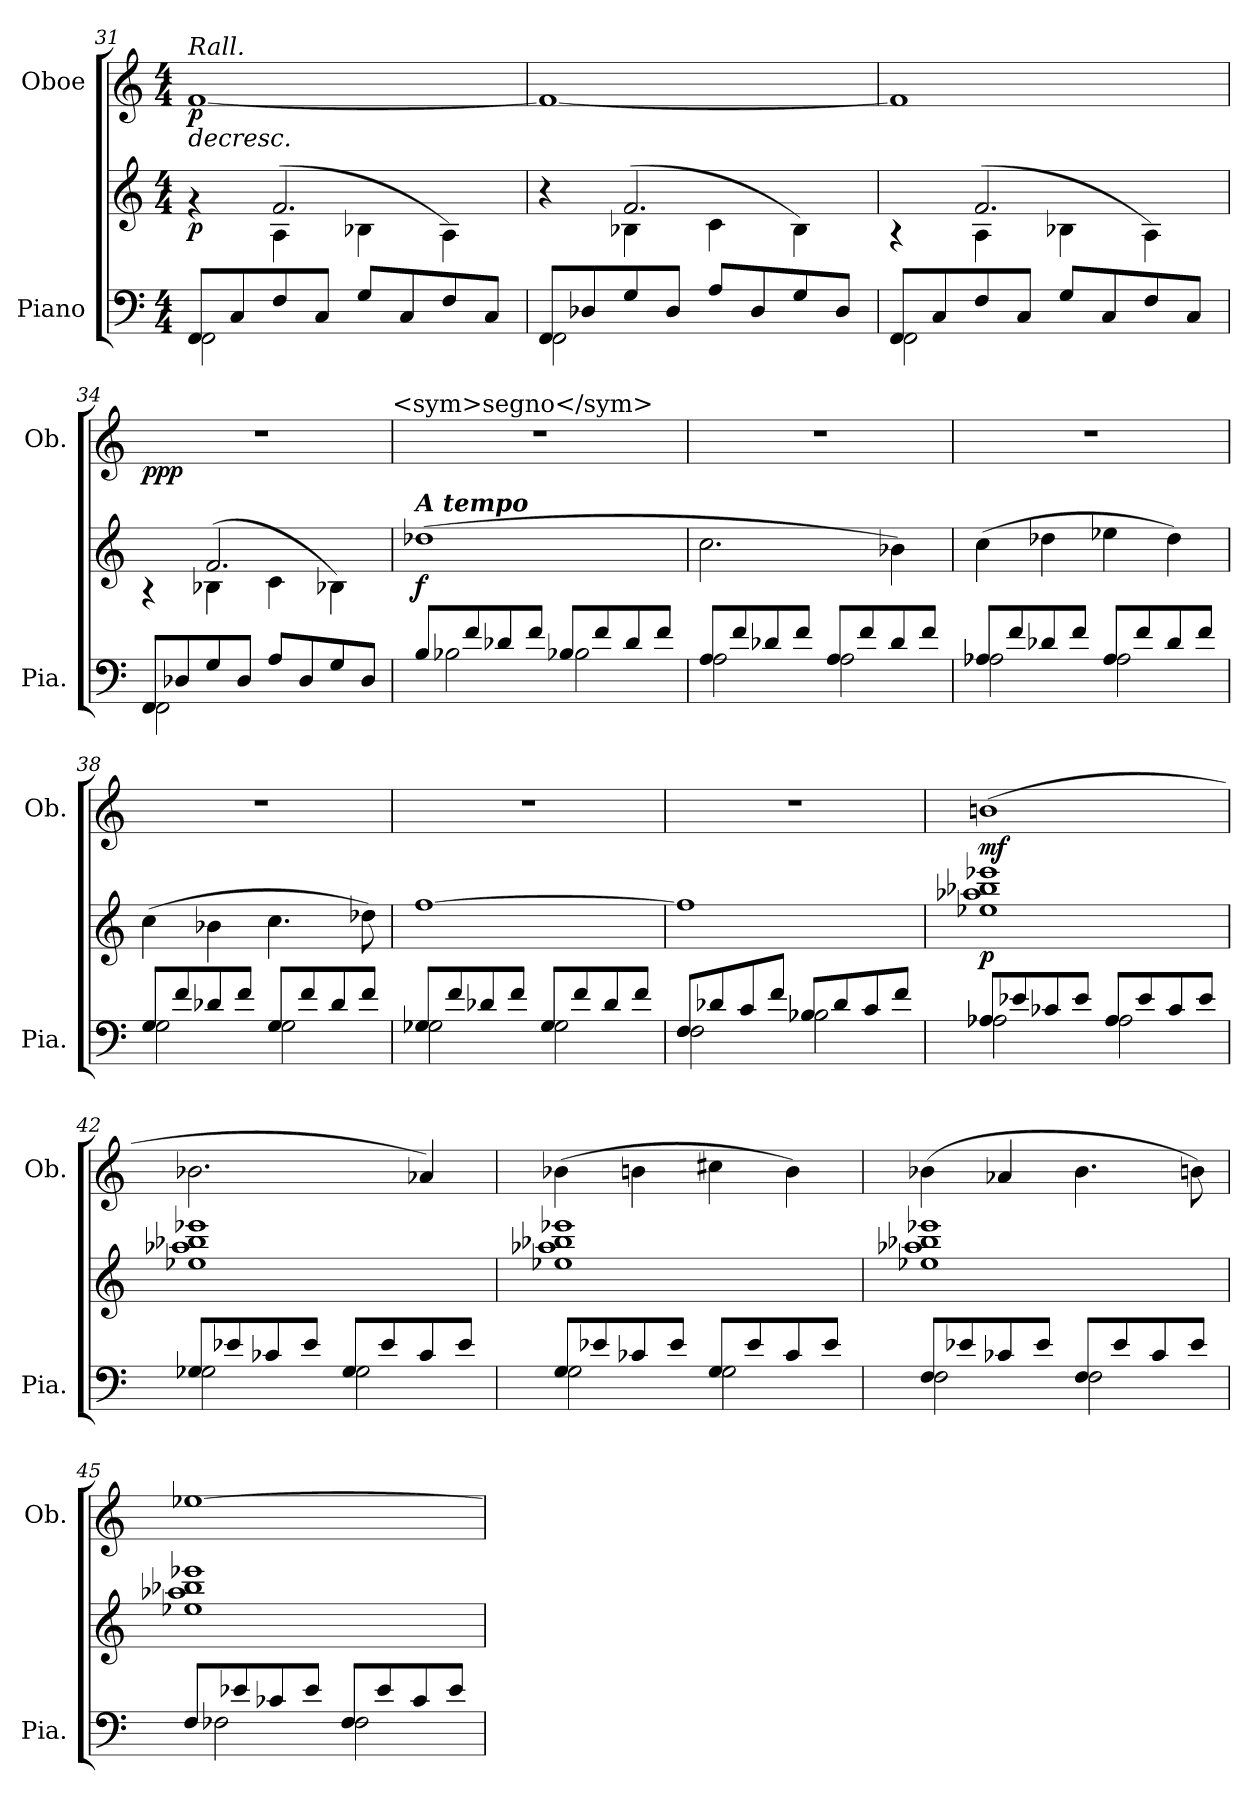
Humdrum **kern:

**kern	**kern	**dynam	**kern	**dynam
*part2	*part2	*part2	*part1	*part1
*staff3	*staff2	*staff2/3	*staff1	*staff1
*I"Piano	*	*	*I"Oboe	*
*I'Pia.	*	*	*I'Ob.	*
!!LO:LB:g=z
*clefF4	*clefG2	*	*clefG2	*
*k[]	*k[]	*	*k[]	*
*M4/4	*M4/4	*	*M4/4	*
*MM80	*MM80	*	*MM80	*
=31	=31	=31	=31	=31
*^	*^	*	*	*
!	!	!	!	!	!LO:TX:a:i:t=Rall.	!
!	!	!	!	!LO:DY:b	!	!LO:HP:b
!	!	!	!	!	!	!LO:DY:n=1:b
8FF/L	2FF\	4rg	4rddyy	p	[1f	> p
8C/	.	.	.	.	.	.
8F/	.	(4A\	2.f/	.	.	.
8C/J	.	.	.	.	.	.
8G/L	2ryy	4B-X\	.	.	.	.
8C/	.	.	.	.	.	.
8F/	.	4A\)	.	.	.	.
8C/J	.	.	.	.	.	.
=32	=32	=32	=32	=32	=32	=32
*	*	*	*	*	*MM90	*
8FF/L	2FF\	4r	4rddyy	.	1f_	.
8D-X/	.	.	.	.	.	.
8G/	.	(4B-X\	2.f/	.	.	.
8D-/J	.	.	.	.	.	.
8A/L	2ryy	4c\	.	.	.	.
8D-/	.	.	.	.	.	.
8G/	.	4B-\)	.	.	.	.
8D-/J	.	.	.	.	.	.
=33	=33	=33	=33	=33	=33	=33
8FF/L	2FF\	4rA	4rffyy	.	1f]	.
8C/	.	.	.	.	.	.
8F/	.	(4A\	2.f/	.	.	.
8C/J	.	.	.	.	.	.
8G/L	2ryy	4B-X\	.	.	.	.
8C/	.	.	.	.	.	.
8F/	.	4A\)	.	.	.	.
8C/J	.	.	.	.	.	.
=34	=34	=34	=34	=34	=34	=34
!	!	!	!	!	!	!LO:DY:b
8FF/L	2FF\	4rA	4raayy	.	1r	ppp
8D-X/	.	.	.	.	.	.
8G/	.	(4B-X\	2.f/	.	.	.
8D-/J	.	.	.	.	.	.
8A/L	2ryy	4c\	.	.	.	.
8D-/	.	.	.	.	.	.
8G/	.	4B-X\)	.	.	.	.
8D-/J	.	.	.	.	.	.
*v	*v	*	*	*	*	*
*	*v	*v	*	*	*
.	.	.	.	]
!	!	!	!LO:TX:a:t=<sym>segno</sym>	!
!!LO:LB:g=z
=35	=35	=35	=35	=35
*	*	*	*MM88	*
*^	*	*	*	*
!	!	!LO:TX:a:Bi:t=A tempo	!	!	!
!	!	!	!LO:DY:b	!	!
8B/L	2B-X\	(1dd-X	f	1r	.
8f/	.	.	.	.	.
8d-X/	.	.	.	.	.
8f/J	.	.	.	.	.
8B-X/L	2B-\	.	.	.	.
8f/	.	.	.	.	.
8d-/	.	.	.	.	.
8f/J	.	.	.	.	.
=36	=36	=36	=36	=36	=36
8A/L	2A\	2.cc\	.	1r	.
8f/	.	.	.	.	.
8d-X/	.	.	.	.	.
8f/J	.	.	.	.	.
8A/L	2A\	.	.	.	.
8f/	.	.	.	.	.
8d-/	.	4b-X\)	.	.	.
8f/J	.	.	.	.	.
=37	=37	=37	=37	=37	=37
8A-X/L	2A-\	(4cc\	.	1r	.
8f/	.	.	.	.	.
8d-X/	.	4dd-X\	.	.	.
8f/J	.	.	.	.	.
8A-/L	2A-\	4ee-X\	.	.	.
8f/	.	.	.	.	.
8d-/	.	4dd-\)	.	.	.
8f/J	.	.	.	.	.
!!LO:PB:g=z
=38	=38	=38	=38	=38	=38
8G/L	2G\	(4cc\	.	1r	.
8f/	.	.	.	.	.
8d-X/	.	4b-X\	.	.	.
8f/J	.	.	.	.	.
8G/L	2G\	4.cc\	.	.	.
8f/	.	.	.	.	.
8d-/	.	.	.	.	.
8f/J	.	8dd-X\)	.	.	.
=39	=39	=39	=39	=39	=39
8G-X/L	2G-\	[1ff	.	1r	.
8f/	.	.	.	.	.
8d-X/	.	.	.	.	.
8f/J	.	.	.	.	.
8G-/L	2G-\	.	.	.	.
8f/	.	.	.	.	.
8d-/	.	.	.	.	.
8f/J	.	.	.	.	.
=40	=40	=40	=40	=40	=40
8F/L	2F\	1ff]	.	1r	.
8d-X/	.	.	.	.	.
8c/	.	.	.	.	.
8f/J	.	.	.	.	.
8B-X/L	2B-\	.	.	.	.
8d-/	.	.	.	.	.
8c/	.	.	.	.	.
8f/J	.	.	.	.	.
!!LO:LB:g=z
=41	=41	=41	=41	=41	=41
!	!	!	!LO:DY:a=2	!	!LO:DY:b
8A-X/L	2A-\	1ee-X 1aa-X 1bb-X 1eee-X	p	(1bn	mf
8e-X/	.	.	.	.	.
8c-X/	.	.	.	.	.
8e-/J	.	.	.	.	.
8A-/L	2A-\	.	.	.	.
8e-/	.	.	.	.	.
8c-/	.	.	.	.	.
8e-/J	.	.	.	.	.
=42	=42	=42	=42	=42	=42
8G-X/L	2G-\	1ee-X 1aa-X 1bb-X 1eee-X	.	2.b-X\	.
8e-X/	.	.	.	.	.
8c-X/	.	.	.	.	.
8e-/J	.	.	.	.	.
8G-/L	2G-\	.	.	.	.
8e-/	.	.	.	.	.
8c-/	.	.	.	4a-X/)	.
8e-/J	.	.	.	.	.
=43	=43	=43	=43	=43	=43
8G/L	2G\	1ee-X 1aa-X 1bb-X 1eee-X	.	(4b-X\	.
8e-X/	.	.	.	.	.
8c-X/	.	.	.	4bn\	.
8e-/J	.	.	.	.	.
8G/L	2G\	.	.	4cc#X\	.
8e-/	.	.	.	.	.
8c-/	.	.	.	4b\)	.
8e-/J	.	.	.	.	.
!!LO:LB:g=z
=44	=44	=44	=44	=44	=44
8F/L	2F\	1ee-X 1aa-X 1bb-X 1eee-X	.	(4b-X\	.
8e-X/	.	.	.	.	.
8c-X/	.	.	.	4a-X/	.
8e-/J	.	.	.	.	.
8F/L	2F\	.	.	4.b-\	.
8e-/	.	.	.	.	.
8c-/	.	.	.	.	.
8e-/J	.	.	.	8bn\)	.
=45	=45	=45	=45	=45	=45
8F/L	2F-X\	1ee-X 1aa-X 1bb-X 1eee-X	.	[1ee-X	.
8e-X/	.	.	.	.	.
8c-X/	.	.	.	.	.
8e-/J	.	.	.	.	.
8F-/L	2F-\	.	.	.	.
8e-/	.	.	.	.	.
8c-/	.	.	.	.	.
8e-/J	.	.	.	.	.
*v	*v	*	*	*	*
=	=	=	=	=
*-	*-	*-	*-	*-
